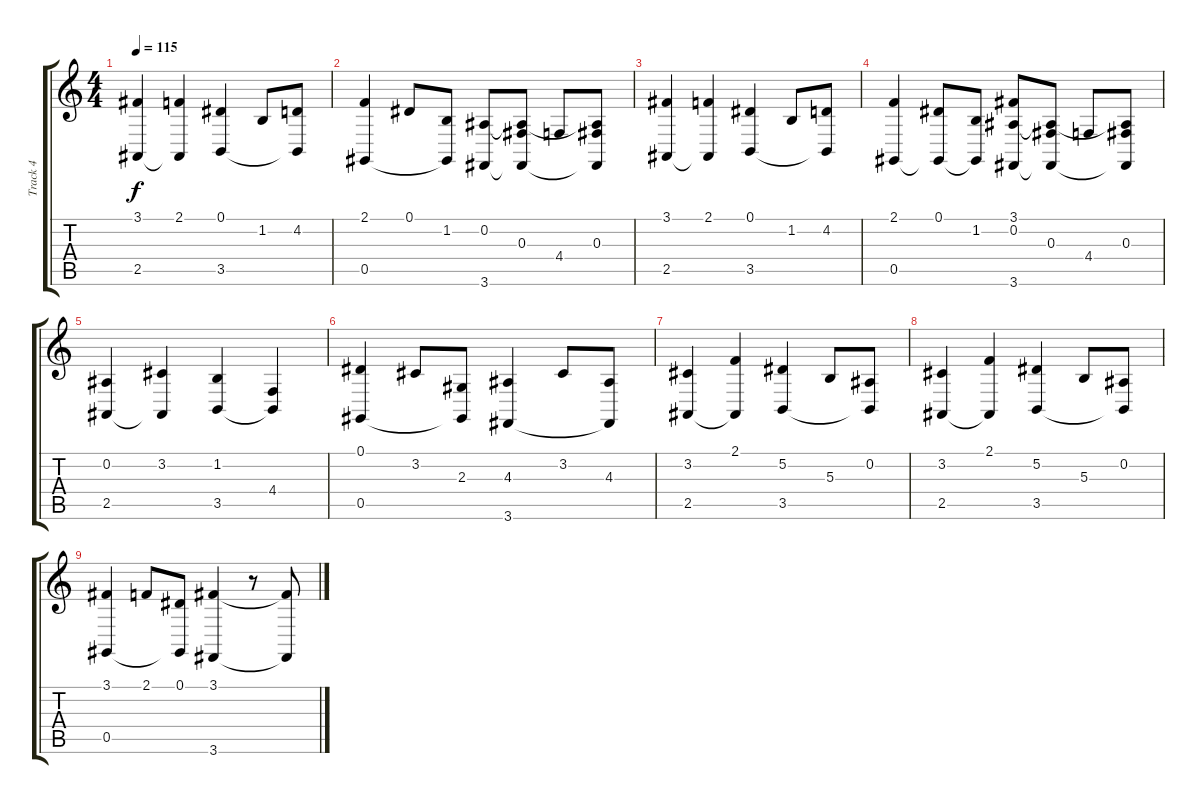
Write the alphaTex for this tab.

\track ("Track 4" "Track 4") {mute instrument lead2sawtooth}
\staff {score tabs}
\tuning (Eb4 Bb3 Gb3 Db3 Ab2 Eb2) {hide}
\ts (4 4)
\tempo 115
\clef g2
\ks c
(3.1 2.5).4{dy f} (2.1 2.5{t}).4 (0.1 3.5).4 1.2.8 (4.2 3.5{t}).8 |
(2.1 0.5).4 0.1.8 (1.2 0.5{t}).8 (0.2 3.6).8 (0.2{t} 0.3 3.6{t}).8 4.4.8 (0.2{t} 0.3 3.6{t}).8 |
(3.1 2.5).4 (2.1 2.5{t}).4 (0.1 3.5).4 1.2.8 (4.2 3.5{t}).8 |
(2.1 0.5).4 (0.1 0.5{t}).8 (1.2 0.5{t}).8 (3.1 0.2 3.6).8 (0.2{t} 0.3 3.6{t}).8 4.4.8 (0.2{t} 0.3 3.6{t}).8 |
(0.2 2.5).4 (3.2 2.5{t}).4 (1.2 3.5).4 (4.4 3.5{t}).4 |
(0.1 0.5).4 3.2.8 (2.3 0.5{t}).8 (4.3 3.6).4 3.2.8 (4.3 3.6{t}).8 |
(3.2 2.5).4 (2.1 2.5{t}).4 (5.2 3.5).4 5.3.8 (0.2 3.5{t}).8 |
(3.2 2.5).4 (2.1 2.5{t}).4 (5.2 3.5).4 5.3.8 (0.2 3.5{t}).8 |
(3.1 0.5).4 2.1.8 (0.1 0.5{t}).8 (3.1 3.6).4 r.8 (3.1{t} 3.6{t}).8
